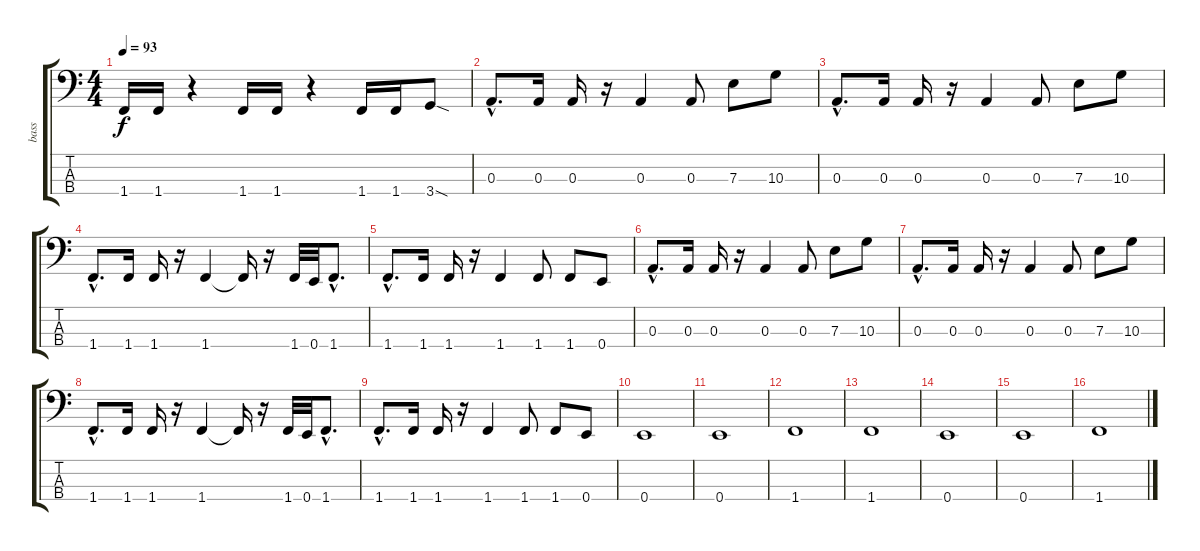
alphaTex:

\track ("bass" "bass") {instrument electricbassfinger}
\staff {score tabs}
\tuning (G2 D2 A1 E1) {hide}
\ts (4 4)
\tempo 93
\clef f4
\ks c
1.4.16{dy f} 1.4.16 r.4 1.4.16 1.4.16 r.4 1.4.16 1.4.16 3.4{sod}.8 |
0.3{hac}.8{d} 0.3.16 0.3.16 r.16 0.3.4 0.3.8 7.3.8 10.3.8 |
0.3{hac}.8{d} 0.3.16 0.3.16 r.16 0.3.4 0.3.8 7.3.8 10.3.8 |
1.4{hac}.8{d} 1.4.16 1.4.16 r.16 1.4.4 1.4{t}.16 r.16 1.4.32 0.4.32 1.4{hac}.8{d} |
1.4{hac}.8{d} 1.4.16 1.4.16 r.16 1.4.4 1.4.8 1.4.8 0.4.8 |
0.3{hac}.8{d} 0.3.16 0.3.16 r.16 0.3.4 0.3.8 7.3.8 10.3.8 |
0.3{hac}.8{d} 0.3.16 0.3.16 r.16 0.3.4 0.3.8 7.3.8 10.3.8 |
1.4{hac}.8{d} 1.4.16 1.4.16 r.16 1.4.4 1.4{t}.16 r.16 1.4.32 0.4.32 1.4{hac}.8{d} |
1.4{hac}.8{d} 1.4.16 1.4.16 r.16 1.4.4 1.4.8 1.4.8 0.4.8 |
0.4.1 |
0.4.1 |
1.4.1 |
1.4.1 |
0.4.1 |
0.4.1 |
1.4.1
